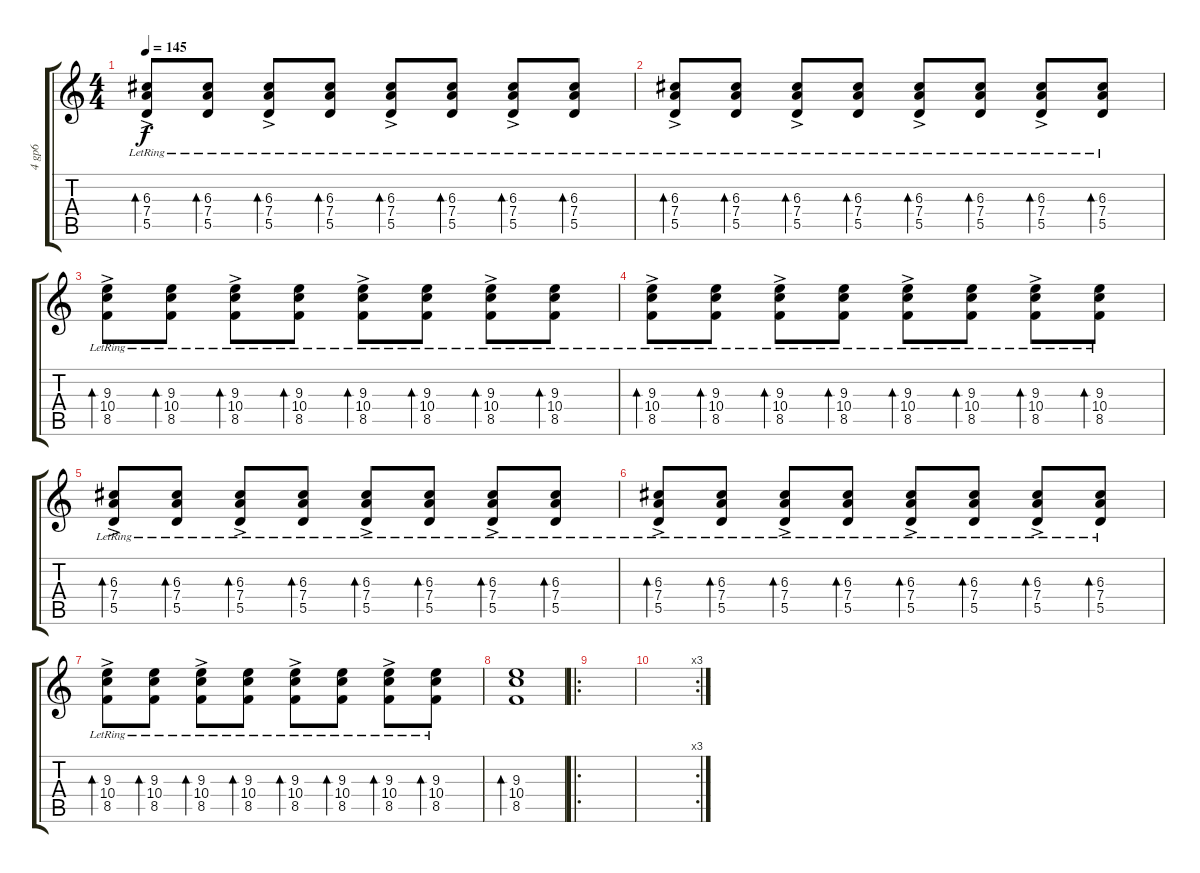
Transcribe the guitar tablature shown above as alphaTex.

\track ("4 gp6" "4 gp6") {instrument overdrivenguitar}
\staff {score tabs}
\tuning (E4 B3 G3 D3 A2 D2) {hide}
\ts (4 4)
\tempo 145
\clef g2
\ks c
(6.3{lr} 7.4{ac lr} 5.5{lr}).8{bd 30 dy f instrument overdrivenguitar} (6.3{lr} 7.4{lr} 5.5{lr}).8{bd 30} (6.3{lr} 7.4{ac lr} 5.5{lr}).8{bd 30} (6.3{lr} 7.4{lr} 5.5{lr}).8{bd 30} (6.3{lr} 7.4{ac lr} 5.5{lr}).8{bd 30} (6.3{lr} 7.4{lr} 5.5{lr}).8{bd 30} (6.3{lr} 7.4{ac lr} 5.5{lr}).8{bd 30} (6.3{lr} 7.4{lr} 5.5{lr}).8{bd 30} |
(6.3{lr} 7.4{ac lr} 5.5{lr}).8{bd 30} (6.3{lr} 7.4{lr} 5.5{lr}).8{bd 30} (6.3{lr} 7.4{ac lr} 5.5{lr}).8{bd 30} (6.3{lr} 7.4{lr} 5.5{lr}).8{bd 30} (6.3{lr} 7.4{ac lr} 5.5{lr}).8{bd 30} (6.3{lr} 7.4{lr} 5.5{lr}).8{bd 30} (6.3{lr} 7.4{ac lr} 5.5{lr}).8{bd 30} (6.3{lr} 7.4{lr} 5.5{lr}).8{bd 30} |
(9.3{lr} 10.4{ac lr} 8.5{lr}).8{bd 30} (9.3{lr} 10.4{lr} 8.5{lr}).8{bd 30} (9.3{lr} 10.4{ac lr} 8.5{lr}).8{bd 30} (9.3{lr} 10.4{lr} 8.5{lr}).8{bd 30} (9.3{lr} 10.4{ac lr} 8.5{lr}).8{bd 30} (9.3{lr} 10.4{lr} 8.5{lr}).8{bd 30} (9.3{lr} 10.4{ac lr} 8.5{lr}).8{bd 30} (9.3{lr} 10.4{lr} 8.5{lr}).8{bd 30} |
(9.3{lr} 10.4{ac lr} 8.5{lr}).8{bd 30} (9.3{lr} 10.4{lr} 8.5{lr}).8{bd 30} (9.3{lr} 10.4{ac lr} 8.5{lr}).8{bd 30} (9.3{lr} 10.4{lr} 8.5{lr}).8{bd 30} (9.3{lr} 10.4{ac lr} 8.5{lr}).8{bd 30} (9.3{lr} 10.4{lr} 8.5{lr}).8{bd 30} (9.3{lr} 10.4{ac lr} 8.5{lr}).8{bd 30} (9.3{lr} 10.4{lr} 8.5{lr}).8{bd 30} |
(6.3{lr} 7.4{ac lr} 5.5{lr}).8{bd 30} (6.3{lr} 7.4{lr} 5.5{lr}).8{bd 30} (6.3{lr} 7.4{ac lr} 5.5{lr}).8{bd 30} (6.3{lr} 7.4{lr} 5.5{lr}).8{bd 30} (6.3{lr} 7.4{ac lr} 5.5{lr}).8{bd 30} (6.3{lr} 7.4{lr} 5.5{lr}).8{bd 30} (6.3{lr} 7.4{ac lr} 5.5{lr}).8{bd 30} (6.3{lr} 7.4{lr} 5.5{lr}).8{bd 30} |
(6.3{lr} 7.4{ac lr} 5.5{lr}).8{bd 30} (6.3{lr} 7.4{lr} 5.5{lr}).8{bd 30} (6.3{lr} 7.4{ac lr} 5.5{lr}).8{bd 30} (6.3{lr} 7.4{lr} 5.5{lr}).8{bd 30} (6.3{lr} 7.4{ac lr} 5.5{lr}).8{bd 30} (6.3{lr} 7.4{lr} 5.5{lr}).8{bd 30} (6.3{lr} 7.4{ac lr} 5.5{lr}).8{bd 30} (6.3{lr} 7.4{lr} 5.5{lr}).8{bd 30} |
(9.3{lr} 10.4{ac lr} 8.5{lr}).8{bd 30} (9.3{lr} 10.4{lr} 8.5{lr}).8{bd 30} (9.3{lr} 10.4{ac lr} 8.5{lr}).8{bd 30} (9.3{lr} 10.4{lr} 8.5{lr}).8{bd 30} (9.3{lr} 10.4{ac lr} 8.5{lr}).8{bd 30} (9.3{lr} 10.4{lr} 8.5{lr}).8{bd 30} (9.3{lr} 10.4{ac lr} 8.5{lr}).8{bd 30} (9.3{lr} 10.4{lr} 8.5{lr}).8{bd 30} |
(9.3 10.4 8.5).1{bd 30} |
\ro
|
\rc 3
